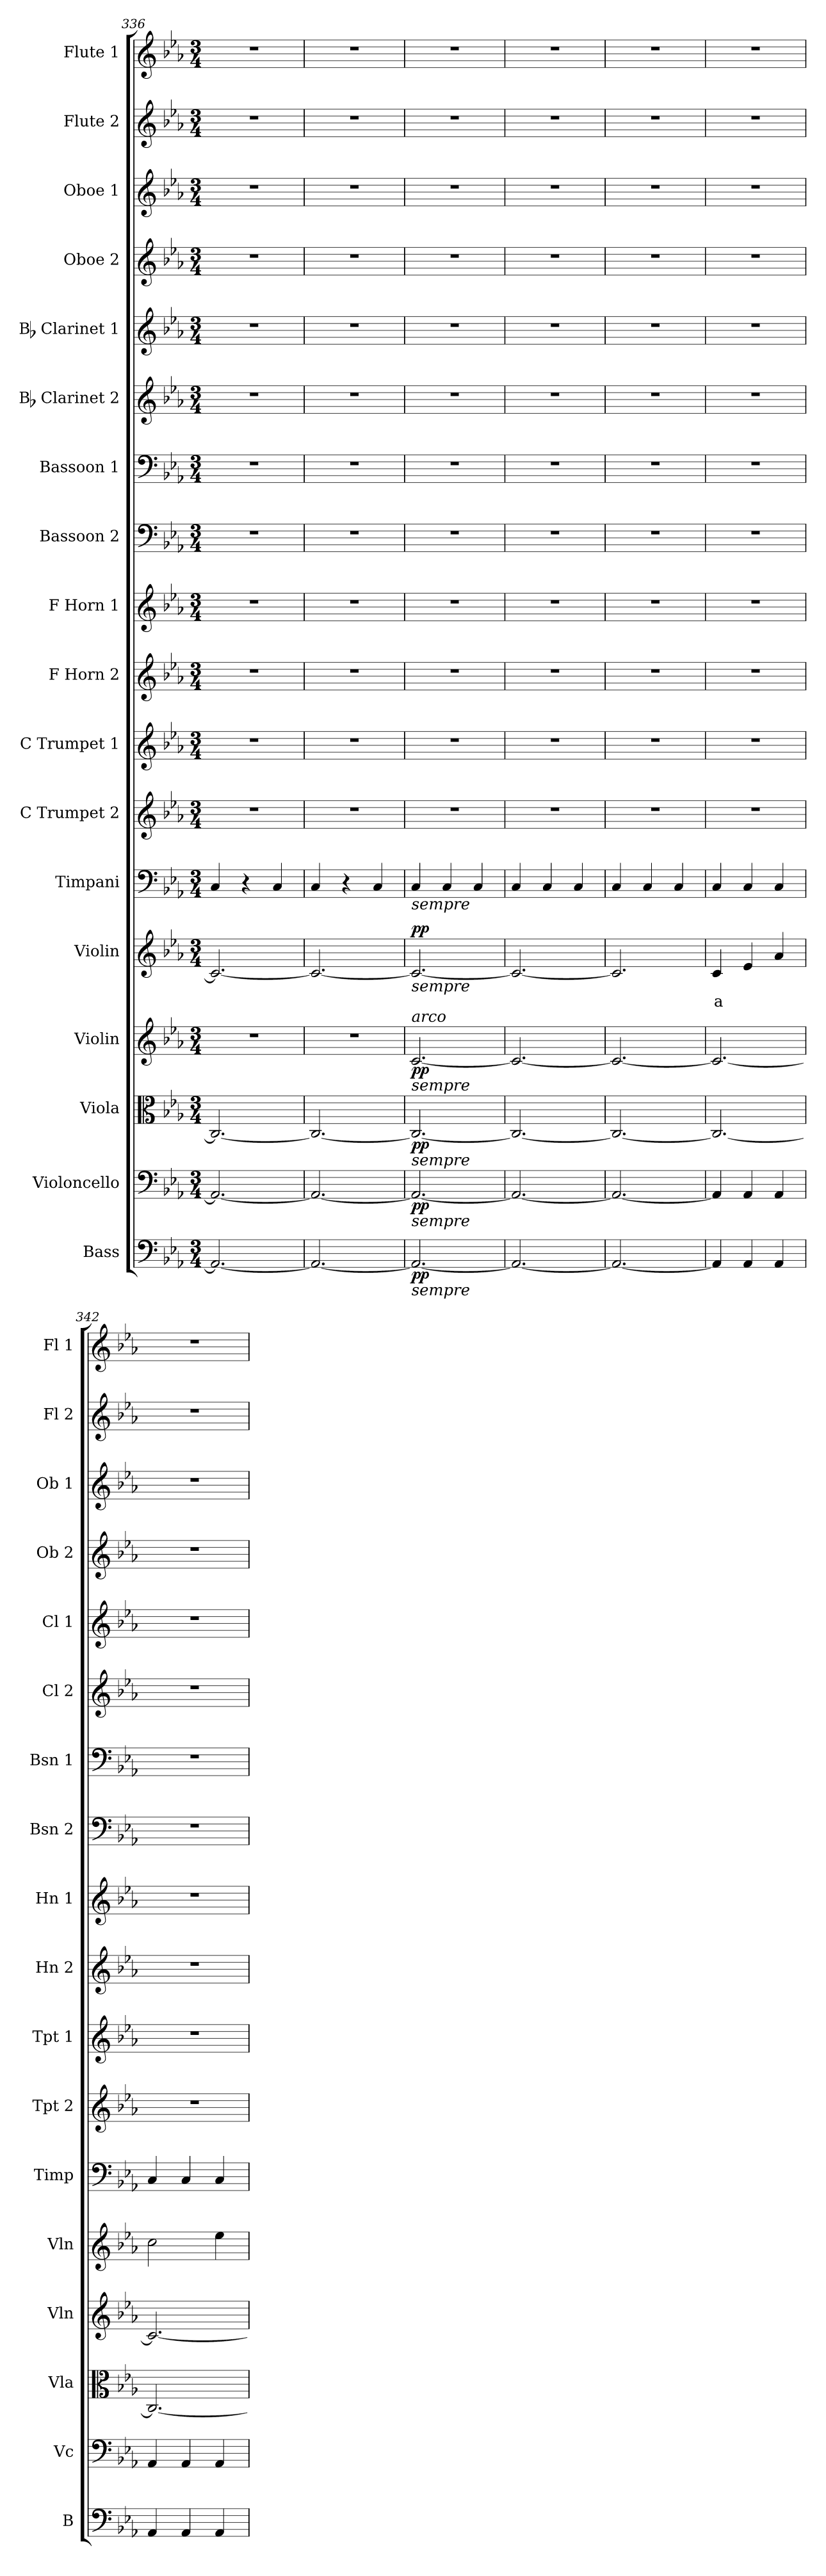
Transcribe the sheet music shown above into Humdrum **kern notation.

**kern	**dynam	**kern	**dynam	**kern	**dynam	**kern	**dynam	**kern	**text	**dynam	**kern	**kern	**kern	**kern	**kern	**kern	**kern	**kern	**kern	**kern	**kern	**kern	**kern
*part18	*part18	*part17	*part17	*part16	*part16	*part15	*part15	*part14	*part14	*part14	*part13	*part12	*part11	*part10	*part9	*part8	*part7	*part6	*part5	*part4	*part3	*part2	*part1
*staff18	*staff18	*staff17	*staff17	*staff16	*staff16	*staff15	*staff15	*staff14	*staff14	*staff14	*staff13	*staff12	*staff11	*staff10	*staff9	*staff8	*staff7	*staff6	*staff5	*staff4	*staff3	*staff2	*staff1
*I"Bass	*	*I"Violoncello	*	*I"Viola	*	*I"Violin	*	*I"Violin	*	*	*I"Timpani	*I"C Trumpet 2	*I"C Trumpet 1	*I"F Horn 2	*I"F Horn 1	*I"Bassoon 2	*I"Bassoon 1	*I"Bb Clarinet 2	*I"Bb Clarinet 1	*I"Oboe 2	*I"Oboe 1	*I"Flute 2	*I"Flute 1
*I'B	*	*I'Vc	*	*I'Vla	*	*I'Vln	*	*I'Vln	*	*	*I'Timp	*I'Tpt 2	*I'Tpt 1	*I'Hn 2	*I'Hn 1	*I'Bsn 2	*I'Bsn 1	*I'Cl 2	*I'Cl 1	*I'Ob 2	*I'Ob 1	*I'Fl 2	*I'Fl 1
*clefF4	*	*clefF4	*	*clefC3	*	*clefG2	*	*clefG2	*	*	*clefF4	*clefG2	*clefG2	*clefG2	*clefG2	*clefF4	*clefF4	*clefG2	*clefG2	*clefG2	*clefG2	*clefG2	*clefG2
*ITrd7c12	*	*	*	*	*	*	*	*	*	*	*	*	*	*ITrd4c7	*ITrd4c7	*	*	*ITrd1c2	*ITrd1c2	*	*	*	*
*k[b-e-a-]	*	*k[b-e-a-]	*	*k[b-e-a-]	*	*k[b-e-a-]	*	*k[b-e-a-]	*	*	*k[b-e-a-]	*k[b-e-a-]	*k[b-e-a-]	*k[b-e-a-d-]	*k[b-e-a-d-]	*k[b-e-a-]	*k[b-e-a-]	*k[b-e-a-d-g-]	*k[b-e-a-d-g-]	*k[b-e-a-]	*k[b-e-a-]	*k[b-e-a-]	*k[b-e-a-]
*M3/4	*	*M3/4	*	*M3/4	*	*M3/4	*	*M3/4	*	*	*M3/4	*M3/4	*M3/4	*M3/4	*M3/4	*M3/4	*M3/4	*M3/4	*M3/4	*M3/4	*M3/4	*M3/4	*M3/4
=336	=336	=336	=336	=336	=336	=336	=336	=336	=336	=336	=336	=336	=336	=336	=336	=336	=336	=336	=336	=336	=336	=336	=336
2.AAA-_	.	2.AA-_	.	2.C_	.	2.r	.	2.c_	.	.	4C	2.r	2.r	2.r	2.r	2.r	2.r	2.r	2.r	2.r	2.r	2.r	2.r
.	.	.	.	.	.	.	.	.	.	.	4r	.	.	.	.	.	.	.	.	.	.	.	.
.	.	.	.	.	.	.	.	.	.	.	4C	.	.	.	.	.	.	.	.	.	.	.	.
=337	=337	=337	=337	=337	=337	=337	=337	=337	=337	=337	=337	=337	=337	=337	=337	=337	=337	=337	=337	=337	=337	=337	=337
2.AAA-_	.	2.AA-_	.	2.C_	.	2.r	.	2.c_	.	.	4C	2.r	2.r	2.r	2.r	2.r	2.r	2.r	2.r	2.r	2.r	2.r	2.r
.	.	.	.	.	.	.	.	.	.	.	4r	.	.	.	.	.	.	.	.	.	.	.	.
.	.	.	.	.	.	.	.	.	.	.	4C	.	.	.	.	.	.	.	.	.	.	.	.
!!LO:PB:g=z
=338	=338	=338	=338	=338	=338	=338	=338	=338	=338	=338	=338	=338	=338	=338	=338	=338	=338	=338	=338	=338	=338	=338	=338
!	!	!	!	!	!	!	!	!	!	!	!LO:TX:b:i:t=sempre	!	!	!	!	!	!	!	!	!	!	!	!
!	!	!	!	!	!	!	!	!LO:TX:b:i:t=sempre	!	!	!	!	!	!	!	!	!	!	!	!	!	!	!
!	!	!	!	!	!	!LO:TX:a:i:t=arco	!	!	!	!	!	!	!	!	!	!	!	!	!	!	!	!	!
!	!	!	!	!	!	!LO:TX:b:i:t=sempre	!	!	!	!	!	!	!	!	!	!	!	!	!	!	!	!	!
!	!	!	!	!LO:TX:b:i:t=sempre	!	!	!	!	!	!	!	!	!	!	!	!	!	!	!	!	!	!	!
!	!	!LO:TX:b:i:t=sempre	!	!	!	!	!	!	!	!	!	!	!	!	!	!	!	!	!	!	!	!	!
!LO:TX:b:i:t=sempre	!	!	!	!	!	!	!	!	!	!	!	!	!	!	!	!	!	!	!	!	!	!	!
!	!LO:DY:b	!	!LO:DY:b	!	!LO:DY:b	!	!LO:DY:b	!	!	!LO:DY:b	!	!	!	!	!	!	!	!	!	!	!	!	!
2.AAA-_	pp	2.AA-_	pp	2.C_	pp	[2.c	pp	2.c_	.	pp	4C	2.r	2.r	2.r	2.r	2.r	2.r	2.r	2.r	2.r	2.r	2.r	2.r
.	.	.	.	.	.	.	.	.	.	.	4C	.	.	.	.	.	.	.	.	.	.	.	.
.	.	.	.	.	.	.	.	.	.	.	4C	.	.	.	.	.	.	.	.	.	.	.	.
=339	=339	=339	=339	=339	=339	=339	=339	=339	=339	=339	=339	=339	=339	=339	=339	=339	=339	=339	=339	=339	=339	=339	=339
2.AAA-_	.	2.AA-_	.	2.C_	.	2.c_	.	2.c_	.	.	4C	2.r	2.r	2.r	2.r	2.r	2.r	2.r	2.r	2.r	2.r	2.r	2.r
.	.	.	.	.	.	.	.	.	.	.	4C	.	.	.	.	.	.	.	.	.	.	.	.
.	.	.	.	.	.	.	.	.	.	.	4C	.	.	.	.	.	.	.	.	.	.	.	.
=340	=340	=340	=340	=340	=340	=340	=340	=340	=340	=340	=340	=340	=340	=340	=340	=340	=340	=340	=340	=340	=340	=340	=340
2.AAA-_	.	2.AA-_	.	2.C_	.	2.c_	.	2.c]	.	.	4C	2.r	2.r	2.r	2.r	2.r	2.r	2.r	2.r	2.r	2.r	2.r	2.r
.	.	.	.	.	.	.	.	.	.	.	4C	.	.	.	.	.	.	.	.	.	.	.	.
.	.	.	.	.	.	.	.	.	.	.	4C	.	.	.	.	.	.	.	.	.	.	.	.
=341	=341	=341	=341	=341	=341	=341	=341	=341	=341	=341	=341	=341	=341	=341	=341	=341	=341	=341	=341	=341	=341	=341	=341
!	!	!	!	!	!	!	!	!	!LO:LY:b	!	!	!	!	!	!	!	!	!	!	!	!	!	!
4AAA-]	.	4AA-]	.	2.C_	.	2.c_	.	4c	a	.	4C	2.r	2.r	2.r	2.r	2.r	2.r	2.r	2.r	2.r	2.r	2.r	2.r
4AAA-	.	4AA-	.	.	.	.	.	4e-	.	.	4C	.	.	.	.	.	.	.	.	.	.	.	.
4AAA-	.	4AA-	.	.	.	.	.	4a-	.	.	4C	.	.	.	.	.	.	.	.	.	.	.	.
=342	=342	=342	=342	=342	=342	=342	=342	=342	=342	=342	=342	=342	=342	=342	=342	=342	=342	=342	=342	=342	=342	=342	=342
4AAA-	.	4AA-	.	2.C_	.	2.c_	.	2cc	.	.	4C	2.r	2.r	2.r	2.r	2.r	2.r	2.r	2.r	2.r	2.r	2.r	2.r
4AAA-	.	4AA-	.	.	.	.	.	.	.	.	4C	.	.	.	.	.	.	.	.	.	.	.	.
4AAA-	.	4AA-	.	.	.	.	.	4ee-	.	.	4C	.	.	.	.	.	.	.	.	.	.	.	.
=	=	=	=	=	=	=	=	=	=	=	=	=	=	=	=	=	=	=	=	=	=	=	=
*-	*-	*-	*-	*-	*-	*-	*-	*-	*-	*-	*-	*-	*-	*-	*-	*-	*-	*-	*-	*-	*-	*-	*-
